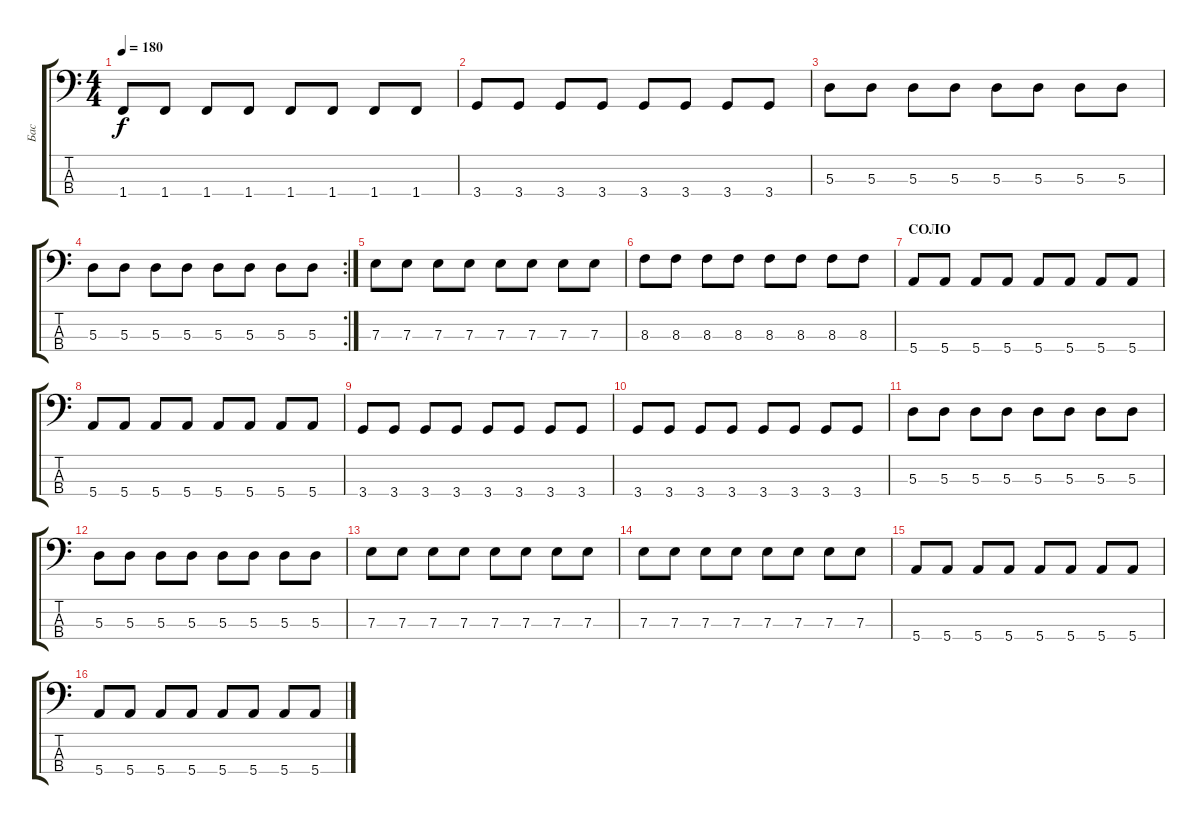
\track ("Бас" "Бас") {instrument electricbasspick}
\staff {score tabs}
\tuning (G2 D2 A1 E1) {hide}
\ts (4 4)
\tempo 180
\clef f4
\ks c
1.4.8{dy f} 1.4.8 1.4.8 1.4.8 1.4.8 1.4.8 1.4.8 1.4.8 |
3.4.8 3.4.8 3.4.8 3.4.8 3.4.8 3.4.8 3.4.8 3.4.8 |
5.3.8 5.3.8 5.3.8 5.3.8 5.3.8 5.3.8 5.3.8 5.3.8 |
\rc 2
5.3.8 5.3.8 5.3.8 5.3.8 5.3.8 5.3.8 5.3.8 5.3.8 |
7.3.8 7.3.8 7.3.8 7.3.8 7.3.8 7.3.8 7.3.8 7.3.8 |
8.3.8 8.3.8 8.3.8 8.3.8 8.3.8 8.3.8 8.3.8 8.3.8 |
\section ("" "СОЛО")
5.4.8 5.4.8 5.4.8 5.4.8 5.4.8 5.4.8 5.4.8 5.4.8 |
5.4.8 5.4.8 5.4.8 5.4.8 5.4.8 5.4.8 5.4.8 5.4.8 |
3.4.8 3.4.8 3.4.8 3.4.8 3.4.8 3.4.8 3.4.8 3.4.8 |
3.4.8 3.4.8 3.4.8 3.4.8 3.4.8 3.4.8 3.4.8 3.4.8 |
5.3.8 5.3.8 5.3.8 5.3.8 5.3.8 5.3.8 5.3.8 5.3.8 |
5.3.8 5.3.8 5.3.8 5.3.8 5.3.8 5.3.8 5.3.8 5.3.8 |
7.3.8 7.3.8 7.3.8 7.3.8 7.3.8 7.3.8 7.3.8 7.3.8 |
7.3.8 7.3.8 7.3.8 7.3.8 7.3.8 7.3.8 7.3.8 7.3.8 |
5.4.8 5.4.8 5.4.8 5.4.8 5.4.8 5.4.8 5.4.8 5.4.8 |
5.4.8 5.4.8 5.4.8 5.4.8 5.4.8 5.4.8 5.4.8 5.4.8
